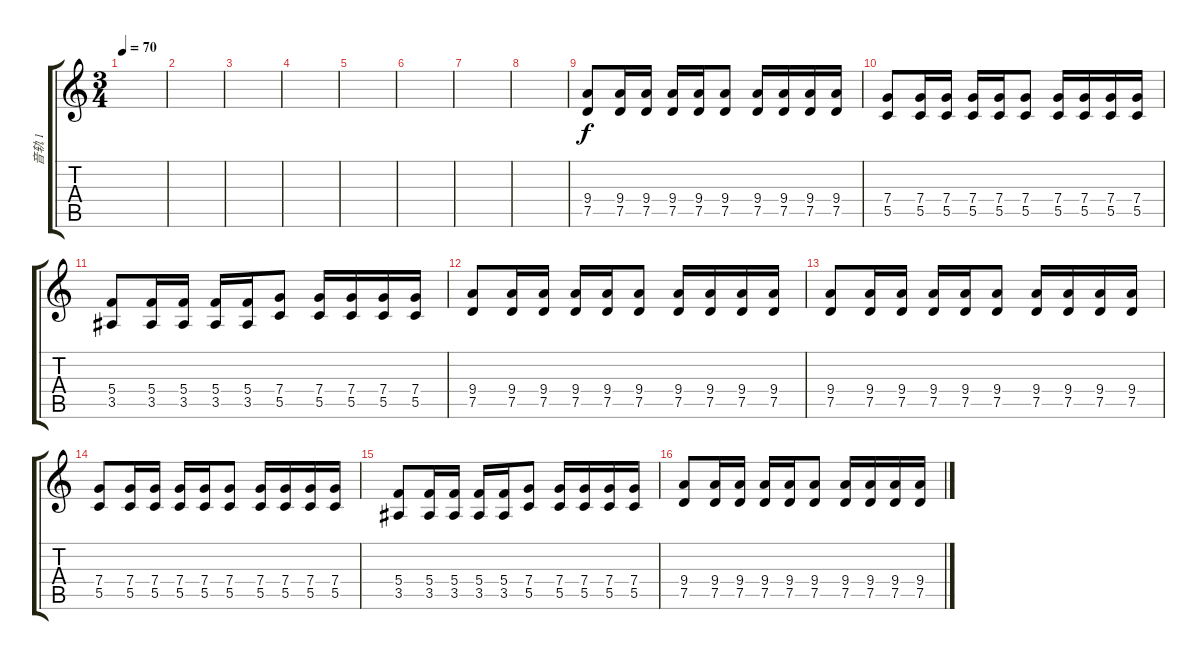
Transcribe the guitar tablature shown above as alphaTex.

\track ("音轨 1" "音轨 1") {instrument distortionguitar}
\staff {score tabs}
\tuning (D4 A3 F3 C3 G2 D2) {hide}
\ts (3 4)
\tempo 70
\clef g2
\ks c
|
|
|
|
|
|
|
|
(9.4 7.5).8 (9.4 7.5).16 (9.4 7.5).16 (9.4 7.5).16 (9.4 7.5).16 (9.4 7.5).8 (9.4 7.5).16 (9.4 7.5).16 (9.4 7.5).16 (9.4 7.5).16 |
(7.4 5.5).8 (7.4 5.5).16 (7.4 5.5).16 (7.4 5.5).16 (7.4 5.5).16 (7.4 5.5).8 (7.4 5.5).16 (7.4 5.5).16 (7.4 5.5).16 (7.4 5.5).16 |
(5.4 3.5).8 (5.4 3.5).16 (5.4 3.5).16 (5.4 3.5).16 (5.4 3.5).16 (7.4 5.5).8 (7.4 5.5).16 (7.4 5.5).16 (7.4 5.5).16 (7.4 5.5).16 |
(9.4 7.5).8 (9.4 7.5).16 (9.4 7.5).16 (9.4 7.5).16 (9.4 7.5).16 (9.4 7.5).8 (9.4 7.5).16 (9.4 7.5).16 (9.4 7.5).16 (9.4 7.5).16 |
(9.4 7.5).8 (9.4 7.5).16 (9.4 7.5).16 (9.4 7.5).16 (9.4 7.5).16 (9.4 7.5).8 (9.4 7.5).16 (9.4 7.5).16 (9.4 7.5).16 (9.4 7.5).16 |
(7.4 5.5).8 (7.4 5.5).16 (7.4 5.5).16 (7.4 5.5).16 (7.4 5.5).16 (7.4 5.5).8 (7.4 5.5).16 (7.4 5.5).16 (7.4 5.5).16 (7.4 5.5).16 |
(5.4 3.5).8 (5.4 3.5).16 (5.4 3.5).16 (5.4 3.5).16 (5.4 3.5).16 (7.4 5.5).8 (7.4 5.5).16 (7.4 5.5).16 (7.4 5.5).16 (7.4 5.5).16 |
(9.4 7.5).8 (9.4 7.5).16 (9.4 7.5).16 (9.4 7.5).16 (9.4 7.5).16 (9.4 7.5).8 (9.4 7.5).16 (9.4 7.5).16 (9.4 7.5).16 (9.4 7.5).16
